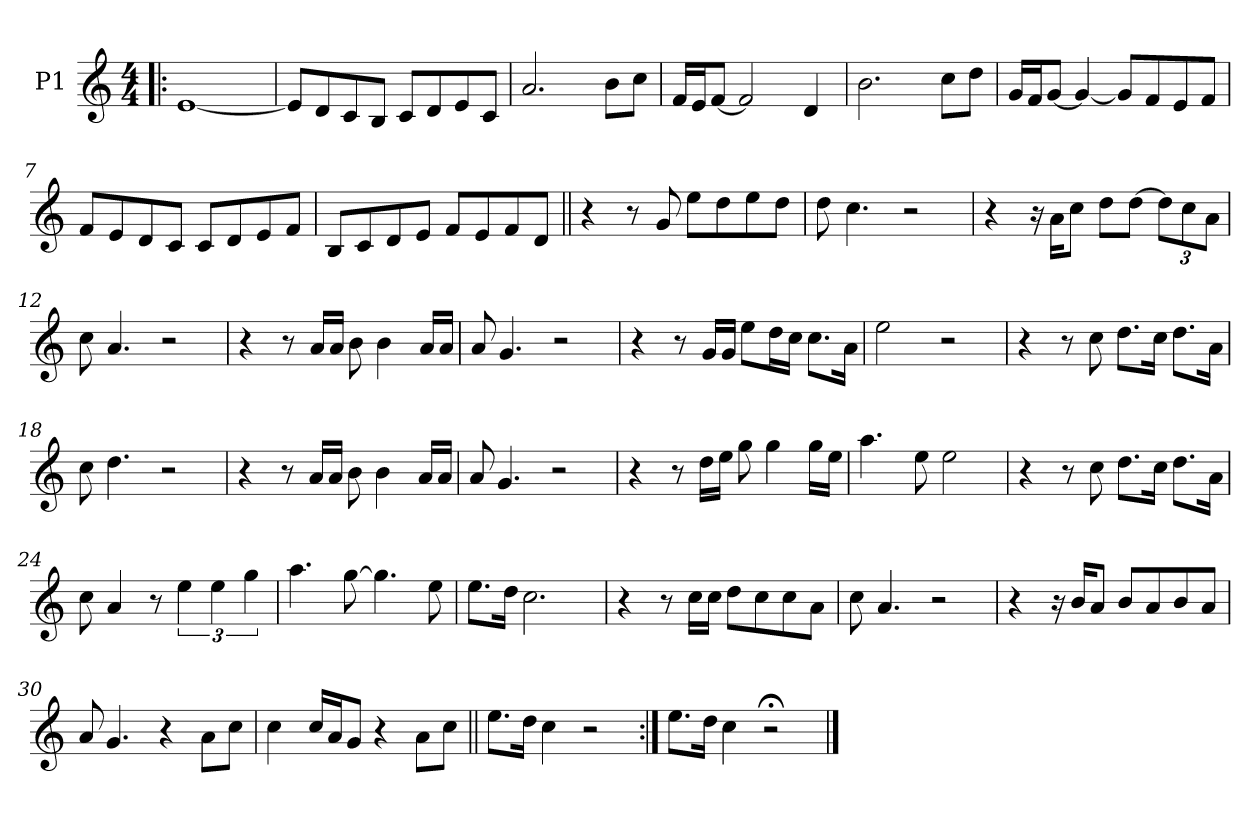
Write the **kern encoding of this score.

**kern
*part1
*staff1
*I"P1
*clefG2
*k[]
*M4/4
*MM73
=1!|:
[<1e
=2
8e/L]
8d/
8c/
8B/J
8c/L
8d/
8e/
8c/J
=3
2.a/
8b\L
8cc\J
=4
16f/LL
16e/J
[<8f/J
2f/]
4d/
=5
2.b\
8cc\L
8dd\J
!!LO:LB:g=z
=6
16g/LL
16f/J
[<8g/J
4g/_
8g/L]
8f/
8e/
8f/J
=7
8f/L
8e/
8d/
8c/J
8c/L
8d/
8e/
8f/J
=8
8B/L
8c/
8d/
8e/J
8f/L
8e/
8f/
8d/J
=9||
4r
8r
8g/
8ee\L
8dd\
8ee\
8dd\J
=10
8dd\
4.cc\
2r
!!LO:LB:g=z
=11
4r
16r
16a\KL
8cc\J
8dd\L
[>8dd\J
*Xbrackettup
12dd\L]
12cc\
12a\J
=12
8cc\
4.a/
2r
=13
4r
8r
16a/LL
16a/JJ
8b\
4b\
16a/LL
16a/JJ
=14
8a/
4.g/
2r
=15
4r
8r
16g/LL
16g/JJ
8ee\L
16dd\L
16cc\JJ
8.cc\L
16a\Jk
!!LO:LB:g=z
=16
2ee\
2r
=17
4r
8r
8cc\
8.dd\L
16cc\Jk
8.dd\L
16a\Jk
=18
8cc\
4.dd\
2r
=19
4r
8r
16a/LL
16a/JJ
8b\
4b\
16a/LL
16a/JJ
=20
8a/
4.g/
2r
!!LO:LB:g=z
=21
4r
8r
16dd\LL
16ee\JJ
8gg\
4gg\
16gg\LL
16ee\JJ
=22
4.aa\
8ee\
2ee\
=23
4r
8r
8cc\
8.dd\L
16cc\Jk
8.dd\L
16a\Jk
=24
8cc\
4a/
8r
*brackettup
6ee\
6ee\
6gg\
=25
4.aa\
[>8gg\
4.gg\]
8ee\
=26
8.ee\L
16dd\Jk
2.cc\
!!LO:LB:g=z
=27
4r
8r
16cc\LL
16cc\JJ
8dd\L
8cc\
8cc\
8a\J
=28
8cc\
4.a/
2r
=29
4r
16r
16b/KL
8a/J
8b/L
8a/
8b/
8a/J
!!LO:LB:g=z
=30
8a/
4.g/
4r
8a\L
8cc\J
=31
4cc\
16cc/LL
16a/J
8g/J
4r
8a\L
8cc\J
=32||
8.ee\L
16dd\Jk
4cc\
2r
=33:|!
8.ee\L
16dd\Jk
4cc\
2r;<
==
*-
